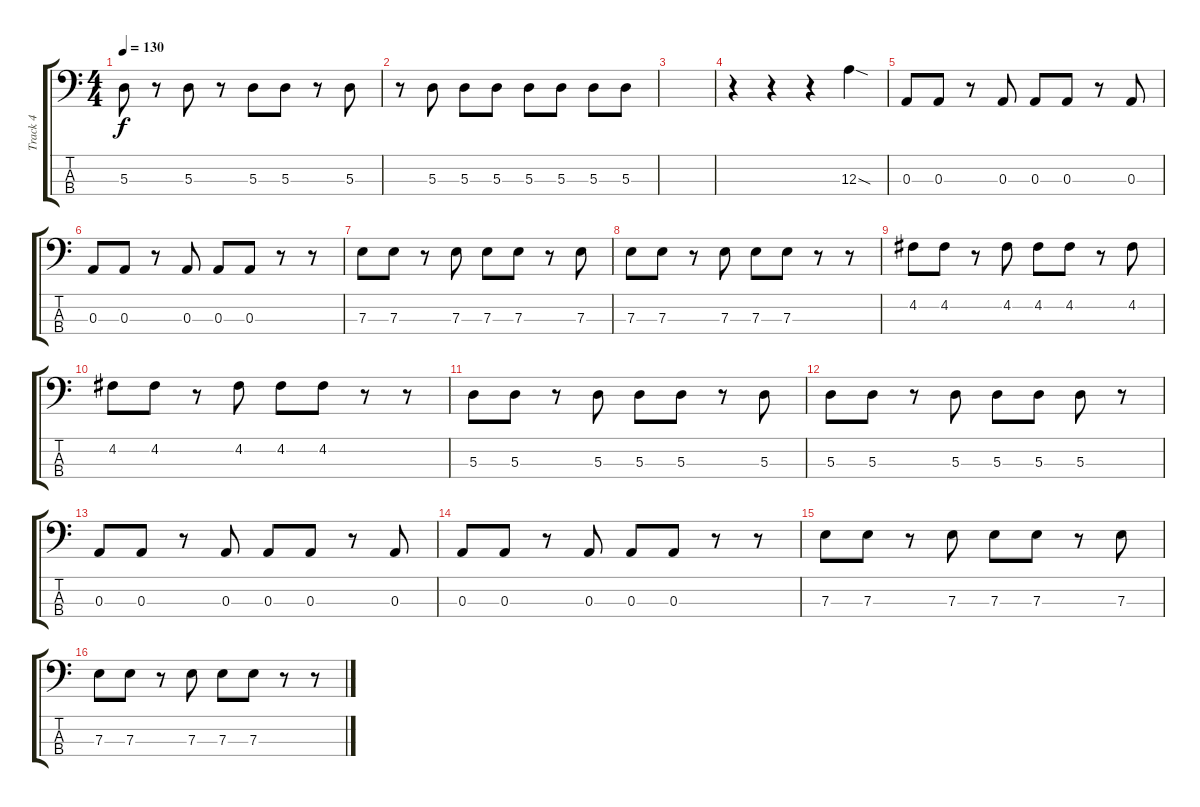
\track ("Track 4" "Track 4") {instrument electricbassfinger bank 163}
\staff {score tabs}
\tuning (G2 D2 A1 E1) {hide}
\ts (4 4)
\tempo 130
\clef f4
\ks c
5.3.8{dy f} r.8 5.3.8 r.8 5.3.8 5.3.8 r.8 5.3.8 |
r.8 5.3.8 5.3.8 5.3.8 5.3.8 5.3.8 5.3.8 5.3.8 |
|
r.4 r.4 r.4 12.3{sod}.4 |
0.3.8 0.3.8 r.8 0.3.8 0.3.8 0.3.8 r.8 0.3.8 |
0.3.8 0.3.8 r.8 0.3.8 0.3.8 0.3.8 r.8 r.8 |
7.3.8 7.3.8 r.8 7.3.8 7.3.8 7.3.8 r.8 7.3.8 |
7.3.8 7.3.8 r.8 7.3.8 7.3.8 7.3.8 r.8 r.8 |
4.2.8 4.2.8 r.8 4.2.8 4.2.8 4.2.8 r.8 4.2.8 |
4.2.8 4.2.8 r.8 4.2.8 4.2.8 4.2.8 r.8 r.8 |
5.3.8 5.3.8 r.8 5.3.8 5.3.8 5.3.8 r.8 5.3.8 |
5.3.8 5.3.8 r.8 5.3.8 5.3.8 5.3.8 5.3.8 r.8 |
0.3.8 0.3.8 r.8 0.3.8 0.3.8 0.3.8 r.8 0.3.8 |
0.3.8 0.3.8 r.8 0.3.8 0.3.8 0.3.8 r.8 r.8 |
7.3.8 7.3.8 r.8 7.3.8 7.3.8 7.3.8 r.8 7.3.8 |
7.3.8 7.3.8 r.8 7.3.8 7.3.8 7.3.8 r.8 r.8
